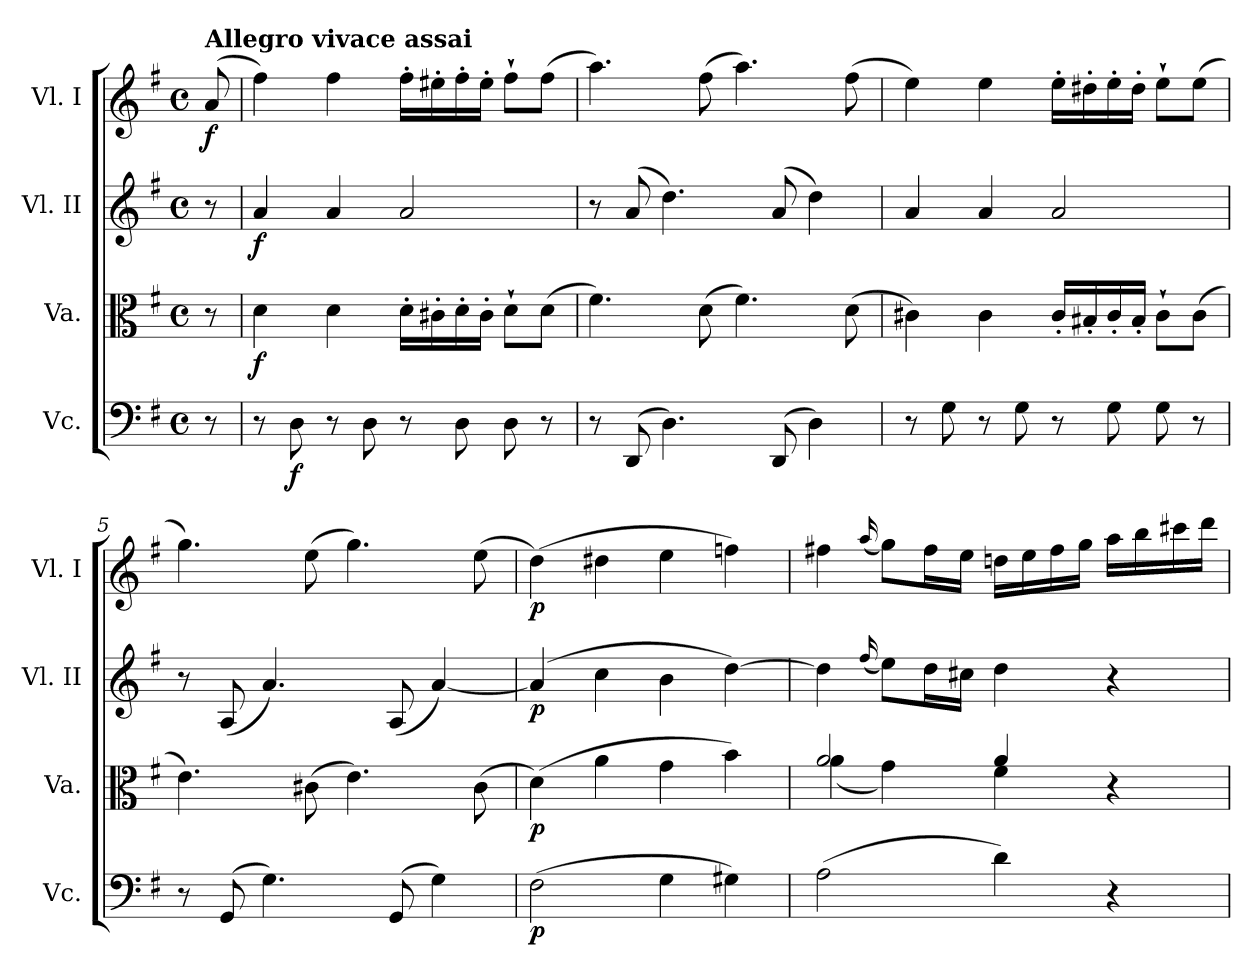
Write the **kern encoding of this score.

**kern	**dynam	**kern	**dynam	**kern	**dynam	**kern	**dynam
*part4	*part4	*part3	*part3	*part2	*part2	*part1	*part1
*staff4	*staff4	*staff3	*staff3	*staff2	*staff2	*staff1	*staff1
*I"Vc.	*	*I"Va.	*	*I"Vl. II	*	*I"Vl. I	*
*I'Vc.	*	*I'Va.	*	*I'Vl. II	*	*I'Vl. I	*
*clefF4	*	*clefC3	*	*clefG2	*	*clefG2	*
*k[f#]	*	*k[f#]	*	*k[f#]	*	*k[f#]	*
*G:	*	*G:	*	*G:	*	*G:	*
*M4/4	*	*M4/4	*	*M4/4	*	*M4/4	*
*met(c)	*	*met(c)	*	*met(c)	*	*met(c)	*
=1	=1	=1	=1	=1	=1	=1	=1
!	!	!	!	!	!	!LO:TX:a:B:t=Allegro vivace assai	!
!	!	!	!	!	!	!	!LO:DY:b
8r	.	8r	.	8r	.	(>8a/	f
=2	=2	=2	=2	=2	=2	=2	=2
!	!	!	!LO:DY:b	!	!LO:DY:b	!	!
8r	.	4d\	f	4a/	f	4ff#\)	.
!	!LO:DY:b	!	!	!	!	!	!
8D\	f	.	.	.	.	.	.
8r	.	4d\	.	4a/	.	4ff#\	.
8D\	.	.	.	.	.	.	.
8r	.	16d'\LL	.	2a/	.	16ff#'\LL	.
.	.	16c#X'\	.	.	.	16ee#X'\	.
8D\	.	16d'\	.	.	.	16ff#'\	.
.	.	16c#'\JJ	.	.	.	16ee#'\JJ	.
8D\	.	8d`\L	.	.	.	8ff#`\L	.
8r	.	(>8d\J	.	.	.	(>8ff#\J	.
=3	=3	=3	=3	=3	=3	=3	=3
8r	.	4.f#\)	.	8r	.	4.aa\)	.
(>8DD/	.	.	.	(>8a/	.	.	.
4.D\)	.	.	.	4.dd\)	.	.	.
.	.	(>8d\	.	.	.	(>8ff#\	.
.	.	4.f#\)	.	.	.	4.aa\)	.
(>8DD/	.	.	.	(>8a/	.	.	.
4D\)	.	.	.	4dd\)	.	.	.
.	.	(>8d\	.	.	.	(>8ff#\	.
=4	=4	=4	=4	=4	=4	=4	=4
8r	.	4c#X\)	.	4a/	.	4ee\)	.
8G\	.	.	.	.	.	.	.
8r	.	4c#\	.	4a/	.	4ee\	.
8G\	.	.	.	.	.	.	.
8r	.	16c#'/LL	.	2a/	.	16ee'\LL	.
.	.	16B#X'/	.	.	.	16dd#X'\	.
8G\	.	16c#'/	.	.	.	16ee'\	.
.	.	16B#'/JJ	.	.	.	16dd#'\JJ	.
8G\	.	8c#`\L	.	.	.	8ee`\L	.
8r	.	(>8c#\J	.	.	.	(>8ee\J	.
=5	=5	=5	=5	=5	=5	=5	=5
8r	.	4.e\)	.	8r	.	4.gg\)	.
(>8GG/	.	.	.	(<8A/	.	.	.
4.G\)	.	.	.	4.a/)	.	.	.
.	.	(>8c#X\	.	.	.	(>8ee\	.
.	.	4.e\)	.	.	.	4.gg\)	.
(>8GG/	.	.	.	(<8A/	.	.	.
4G\)	.	.	.	[4a/)	.	.	.
.	.	(>8c#\	.	.	.	(>8ee\	.
=6	=6	=6	=6	=6	=6	=6	=6
!	!LO:DY:b	!	!LO:DY:b	!	!LO:DY:b	!	!LO:DY:b
(>2F#\	p	(>4d\)	p	(>4a/]	p	(>4dd\)	p
.	.	4a\	.	4cc\	.	4dd#X\	.
4G\	.	4g\	.	4b\	.	4ee\	.
4G#X\)	.	4b\)	.	[4dd\)	.	4ffn\)	.
=7	=7	=7	=7	=7	=7	=7	=7
*	*	*^	*	*	*	*	*
(>2A\	.	2a/	(<4a\	.	4dd\]	.	4ff#X\	.
.	.	.	.	.	(>16qqff#/	.	(<16qqaa/	.
.	.	.	4g\)	.	8ee\L)	.	8gg\L)	.
.	.	.	.	.	16dd\L	.	16ff#\L	.
.	.	.	.	.	16cc#X\JJ	.	16ee\JJ	.
4d\)	.	4a/	4f#\	.	4dd\	.	16ddn\LL	.
.	.	.	.	.	.	.	16ee\	.
.	.	.	.	.	.	.	16ff#\	.
.	.	.	.	.	.	.	16gg\JJ	.
4r	.	4r	4ryy	.	4r	.	16aa\LL	.
.	.	.	.	.	.	.	16bb\	.
.	.	.	.	.	.	.	16ccc#X\	.
.	.	.	.	.	.	.	16ddd\JJ	.
*	*	*v	*v	*	*	*	*	*
=	=	=	=	=	=	=	=
*-	*-	*-	*-	*-	*-	*-	*-
